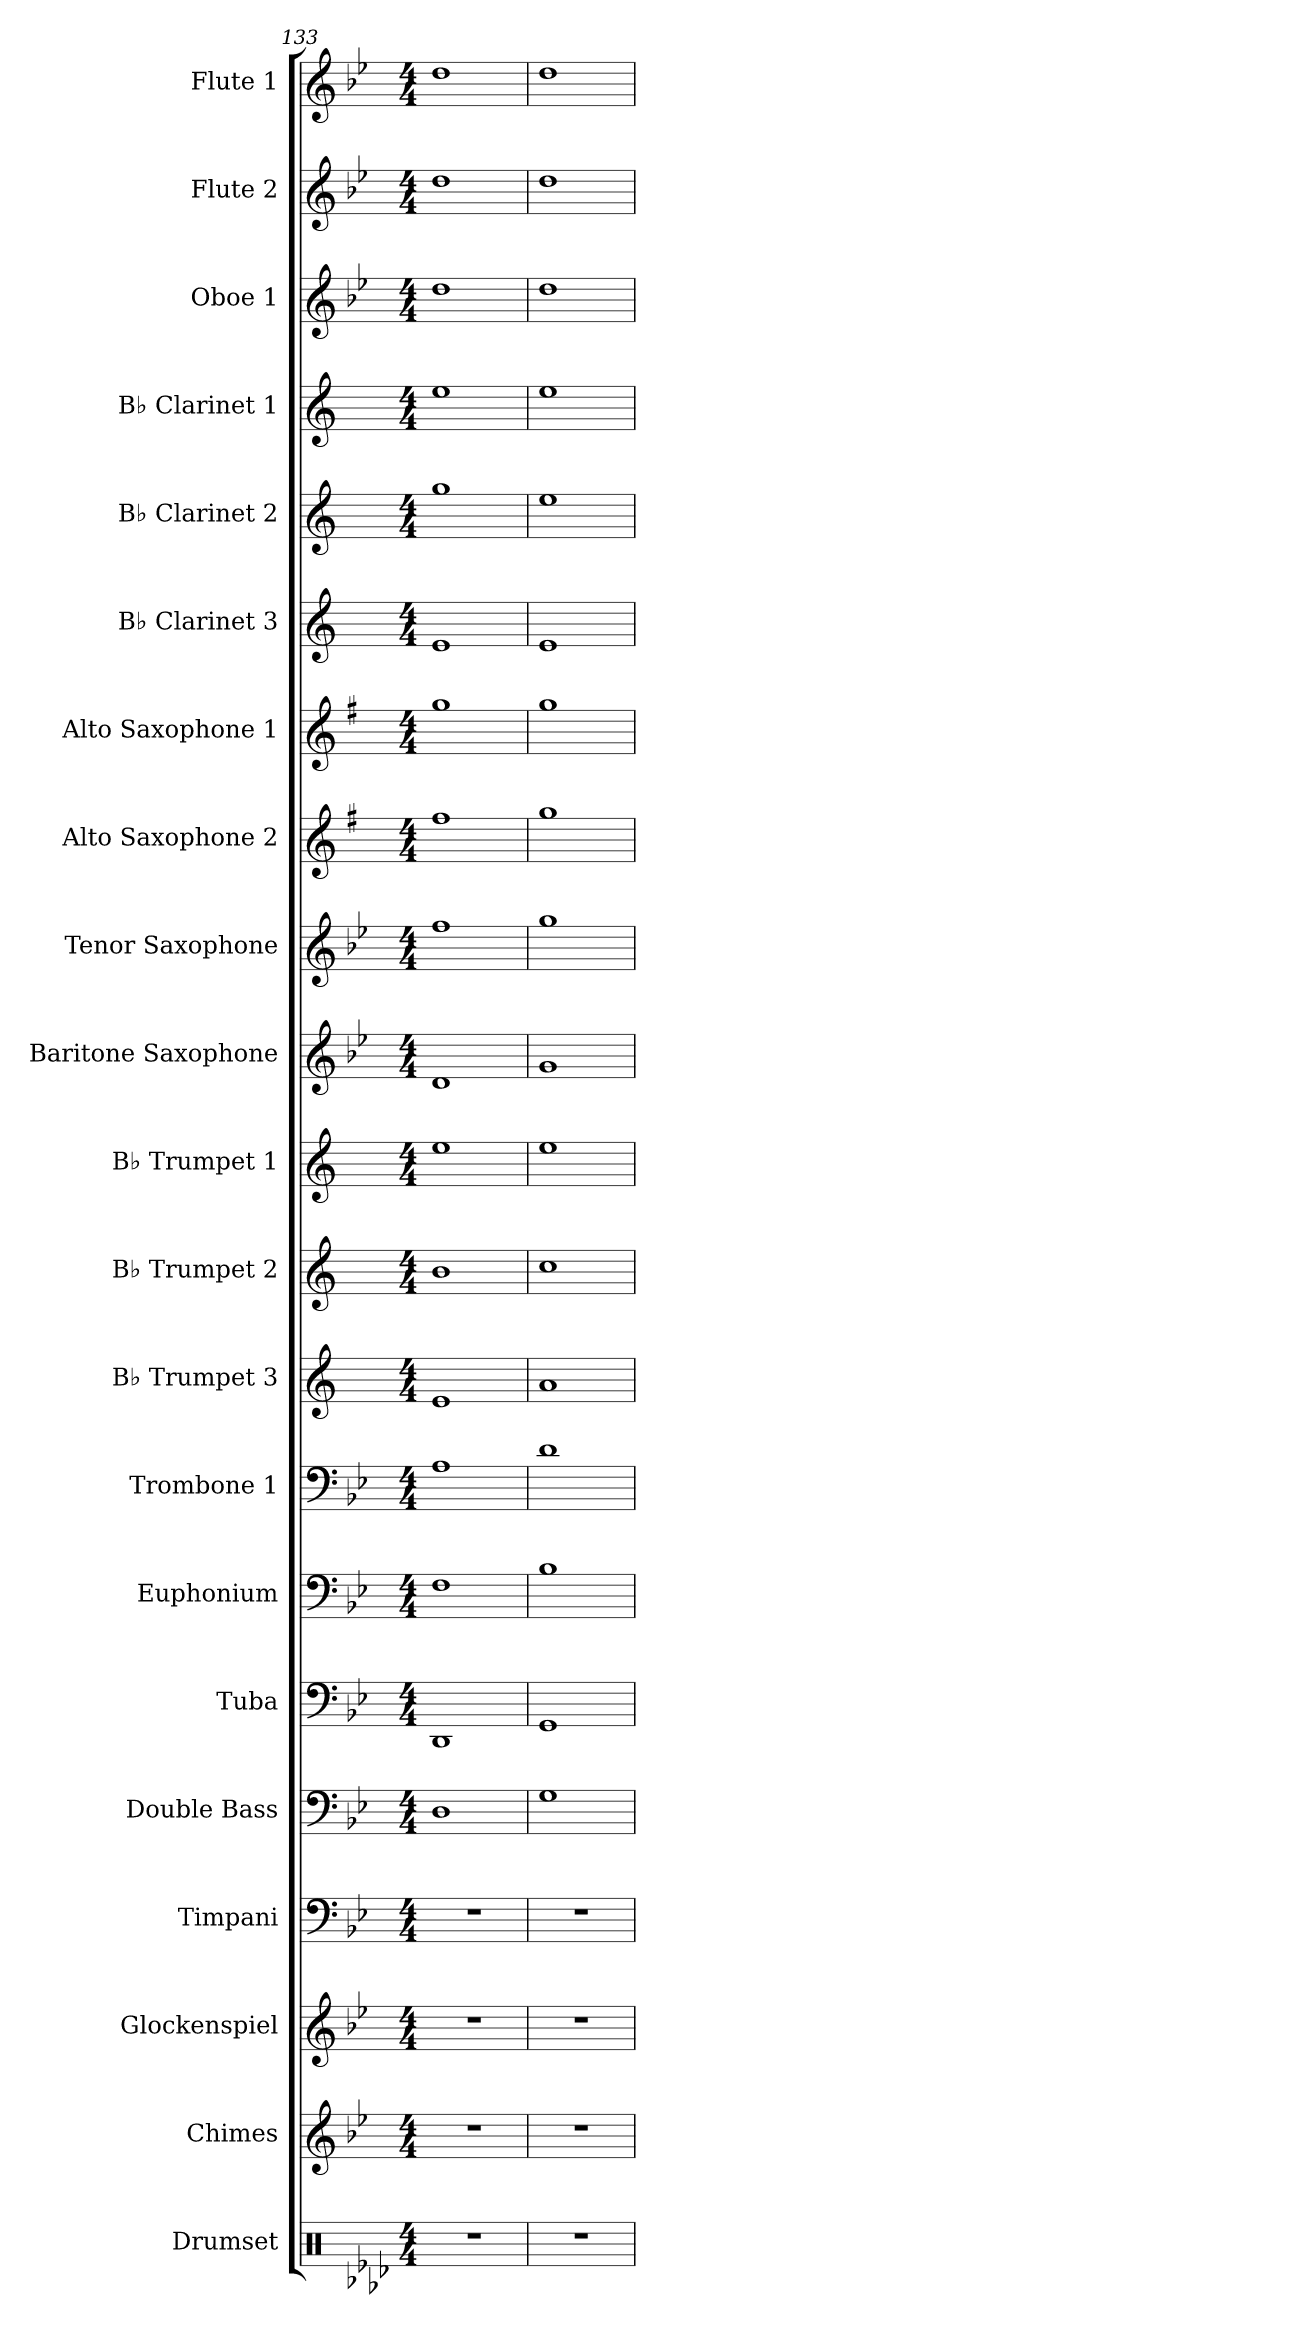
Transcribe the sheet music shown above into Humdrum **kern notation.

**kern	**kern	**kern	**kern	**kern	**kern	**kern	**kern	**kern	**kern	**kern	**kern	**kern	**kern	**kern	**kern	**kern	**kern	**kern	**kern	**kern
*part21	*part20	*part19	*part18	*part17	*part16	*part15	*part14	*part13	*part12	*part11	*part10	*part9	*part8	*part7	*part6	*part5	*part4	*part3	*part2	*part1
*staff21	*staff20	*staff19	*staff18	*staff17	*staff16	*staff15	*staff14	*staff13	*staff12	*staff11	*staff10	*staff9	*staff8	*staff7	*staff6	*staff5	*staff4	*staff3	*staff2	*staff1
*I"Drumset	*I"Chimes	*I"Glockenspiel	*I"Timpani	*I"Double Bass	*I"Tuba	*I"Euphonium	*I"Trombone 1	*I"B♭ Trumpet 3	*I"B♭ Trumpet 2	*I"B♭ Trumpet 1	*I"Baritone Saxophone	*I"Tenor Saxophone	*I"Alto Saxophone 2	*I"Alto Saxophone 1	*I"B♭ Clarinet 3	*I"B♭ Clarinet 2	*I"B♭ Clarinet 1	*I"Oboe 1	*I"Flute 2	*I"Flute 1
*I'D. Set	*I'Cme.	*I'Glk.	*I'Timp.	*I'Db.	*I'Tba.	*I'Euph.	*I'Tbn. 1	*I'B♭ Tpt. 3	*I'B♭ Tpt. 2	*I'B♭ Tpt. 1	*I'Bar. Sax.	*I'T. Sax.	*I'A. Sax. 2	*I'A. Sax. 1	*I'B♭ Cl. 3	*I'B♭ Cl. 2	*I'B♭ Cl. 1	*I'Ob. 1	*I'Fl. 2	*I'Fl. 1
*clefX	*clefG2	*clefG2	*clefF4	*clefF4	*clefF4	*clefF4	*clefF4	*clefG2	*clefG2	*clefG2	*clefG2	*clefG2	*clefG2	*clefG2	*clefG2	*clefG2	*clefG2	*clefG2	*clefG2	*clefG2
*	*	*ITrd-14c-24	*	*ITrd7c12	*	*	*	*ITrd1c2	*ITrd1c2	*ITrd1c2	*ITrd12c21	*ITrd8c14	*ITrd5c9	*ITrd5c9	*ITrd1c2	*ITrd1c2	*ITrd1c2	*	*	*
*k[b-e-a-d-]	*k[b-e-]	*k[b-e-]	*k[b-e-]	*k[b-e-]	*k[b-e-]	*k[b-e-]	*k[b-e-]	*k[b-e-]	*k[b-e-]	*k[b-e-]	*k[b-e-]	*k[b-e-]	*k[b-e-]	*k[b-e-]	*k[b-e-]	*k[b-e-]	*k[b-e-]	*k[b-e-]	*k[b-e-]	*k[b-e-]
*M4/4	*M4/4	*M4/4	*M4/4	*M4/4	*M4/4	*M4/4	*M4/4	*M4/4	*M4/4	*M4/4	*M4/4	*M4/4	*M4/4	*M4/4	*M4/4	*M4/4	*M4/4	*M4/4	*M4/4	*M4/4
=133	=133	=133	=133	=133	=133	=133	=133	=133	=133	=133	=133	=133	=133	=133	=133	=133	=133	=133	=133	=133
1r	1r	1r	1r	1DD	1DD	1F	1A	1d	1a	1dd	1D	1f	1a	1b-	1d	1ff	1dd	1dd	1dd	1dd
=134	=134	=134	=134	=134	=134	=134	=134	=134	=134	=134	=134	=134	=134	=134	=134	=134	=134	=134	=134	=134
1r	1r	1r	1r	1GG	1GG	1B-	1d	1g	1b-	1dd	1G	1g	1b-	1b-	1d	1dd	1dd	1dd	1dd	1dd
=	=	=	=	=	=	=	=	=	=	=	=	=	=	=	=	=	=	=	=	=
*-	*-	*-	*-	*-	*-	*-	*-	*-	*-	*-	*-	*-	*-	*-	*-	*-	*-	*-	*-	*-
